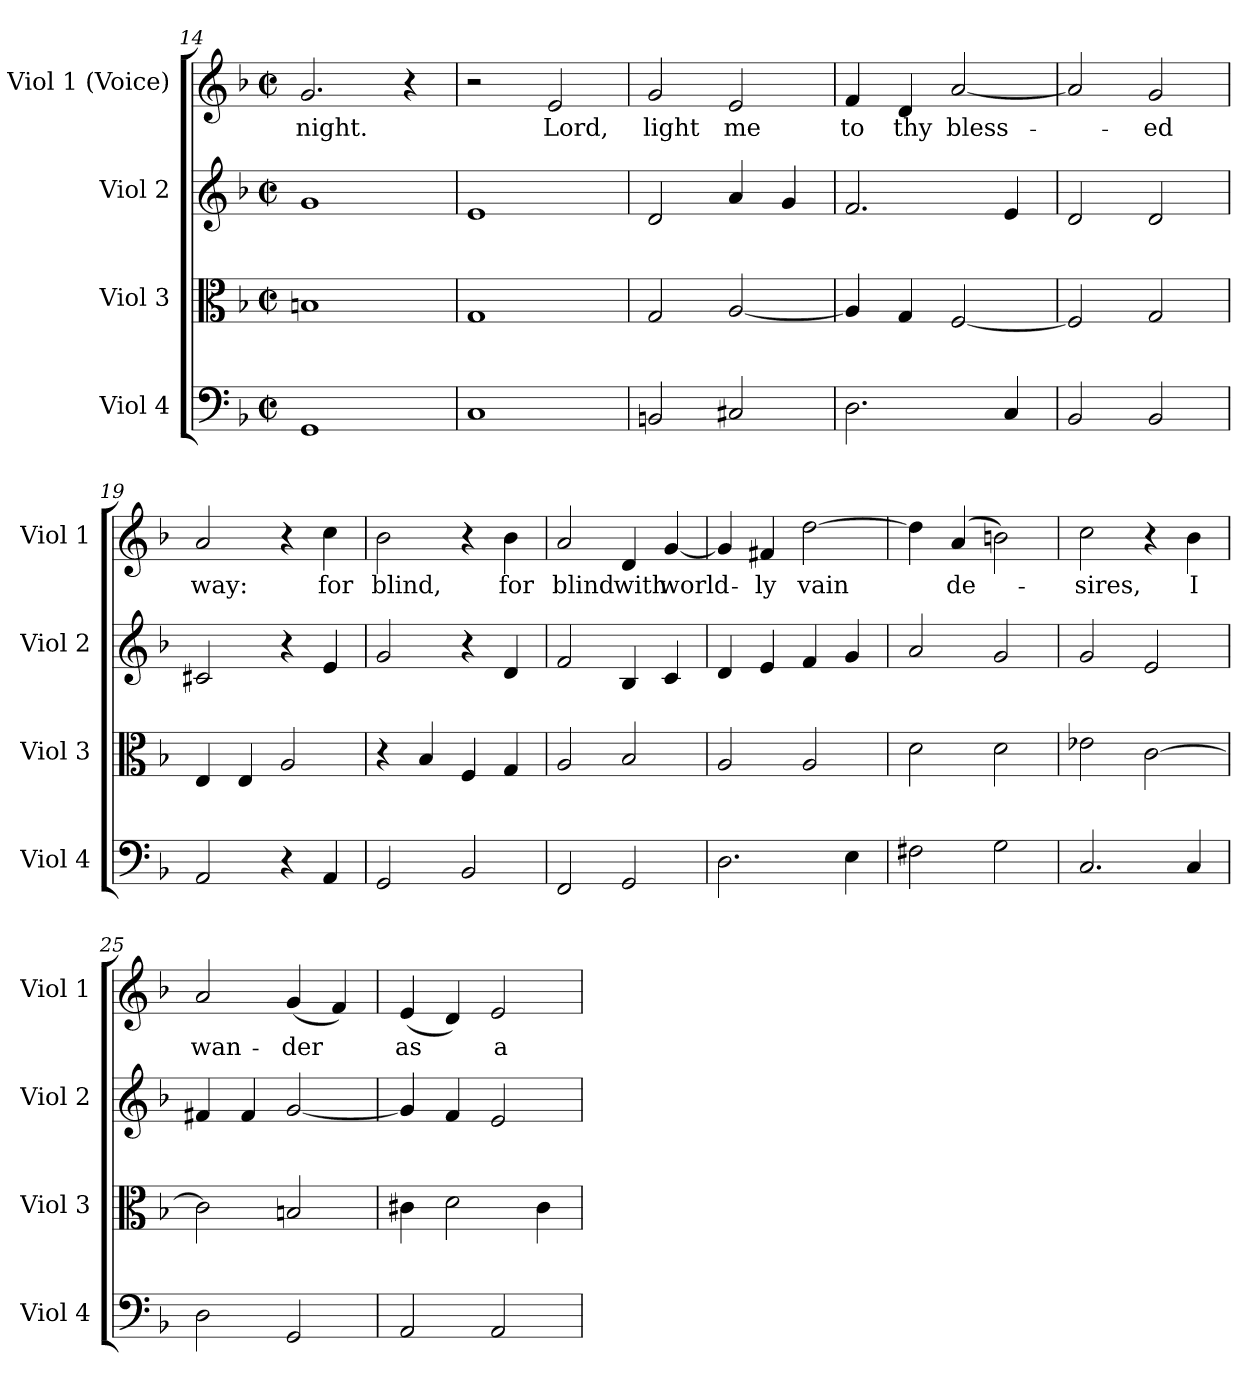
**kern	**kern	**kern	**kern	**text
*part4	*part3	*part2	*part1	*part1
*staff4	*staff3	*staff2	*staff1	*staff1
*I"Viol 4	*I"Viol 3	*I"Viol 2	*I"Viol 1 (Voice)	*
*I'Viol 4	*I'Viol 3	*I'Viol 2	*I'Viol 1	*
*clefF4	*clefC3	*clefG2	*clefG2	*
*k[b-]	*k[b-]	*k[b-]	*k[b-]	*
*d:	*d:	*d:	*d:	*
*M2/2	*M2/2	*M2/2	*M2/2	*
*met(c|)	*met(c|)	*met(c|)	*met(c|)	*
=14	=14	=14	=14	=14
!	!	!	!	!LO:LY:b
1GG	1Bn	1g	2.g/	night.
.	.	.	4r	.
!!LO:LB:g=z
=15	=15	=15	=15	=15
1C	1G	1e	2r	.
!	!	!	!	!LO:LY:b
.	.	.	2e/	Lord,
=16	=16	=16	=16	=16
!	!	!	!	!LO:LY:b
2BBn/	2G/	2d/	2g/	light
!	!	!	!	!LO:LY:b
2C#X/	[2A/	4a/	2e/	me
.	.	4g/	.	.
=17	=17	=17	=17	=17
!	!	!	!	!LO:LY:b
2.D\	4A/]	2.f/	4f/	to
!	!	!	!	!LO:LY:b
.	4G/	.	4d/	thy
!	!	!	!	!LO:LY:b
.	[2F/	.	[2a/	bless-
4C/	.	4e/	.	.
=18	=18	=18	=18	=18
2BB-/	2F/]	2d/	2a/]	.
!	!	!	!	!LO:LY:b
2BB-/	2G/	2d/	2g/	-ed
=19	=19	=19	=19	=19
!	!	!	!	!LO:LY:b
2AA/	4E/	2c#X/	2a/	way:
.	4E/	.	.	.
4r	2A/	4r	4r	.
!	!	!	!	!LO:LY:b
4AA/	.	4e/	4cc\	for
!!LO:PB:g=z
=20	=20	=20	=20	=20
!	!	!	!	!LO:LY:b
2GG/	4r	2g/	2b-\	blind,
.	4B-/	.	.	.
2BB-/	4F/	4r	4r	.
!	!	!	!	!LO:LY:b
.	4G/	4d/	4b-\	for
=21	=21	=21	=21	=21
!	!	!	!	!LO:LY:b
2FF/	2A/	2f/	2a/	blind
!	!	!	!	!LO:LY:b
2GG/	2B-/	4B-/	4d/	with
!	!	!	!	!LO:LY:b
.	.	4c/	[4g/	world-
=22	=22	=22	=22	=22
2.D\	2A/	4d/	4g/]	.
!	!	!	!	!LO:LY:b
.	.	4e/	4f#X/	-ly
!	!	!	!	!LO:LY:b
.	2A/	4f/	[2dd\	vain
4E\	.	4g/	.	.
=23	=23	=23	=23	=23
2F#X\	2d\	2a/	4dd\]	.
!	!	!	!	!LO:LY:b
.	.	.	(>4a/	de-
2G\	2d\	2g/	2bn\)	.
=24	=24	=24	=24	=24
!	!	!	!	!LO:LY:b
2.C/	2e-X\	2g/	2cc\	-sires,
.	[2c\	2e/	4r	.
!	!	!	!	!LO:LY:b
4C/	.	.	4b-\	I
!!LO:LB:g=z
=25	=25	=25	=25	=25
!	!	!	!	!LO:LY:b
2D\	2c\]	4f#X/	2a/	wan-
.	.	4f#/	.	.
!	!	!	!	!LO:LY:b
2GG/	2Bn/	[2g/	(<4g/	-der
.	.	.	4f/)	.
=26	=26	=26	=26	=26
!	!	!	!	!LO:LY:b
2AA/	4c#X\	4g/]	(<4e/	as
.	2d\	4f/	4d/)	.
!	!	!	!	!LO:LY:b
2AA/	.	2e/	2e/	a
.	4c#\	.	.	.
=	=	=	=	=
*-	*-	*-	*-	*-
